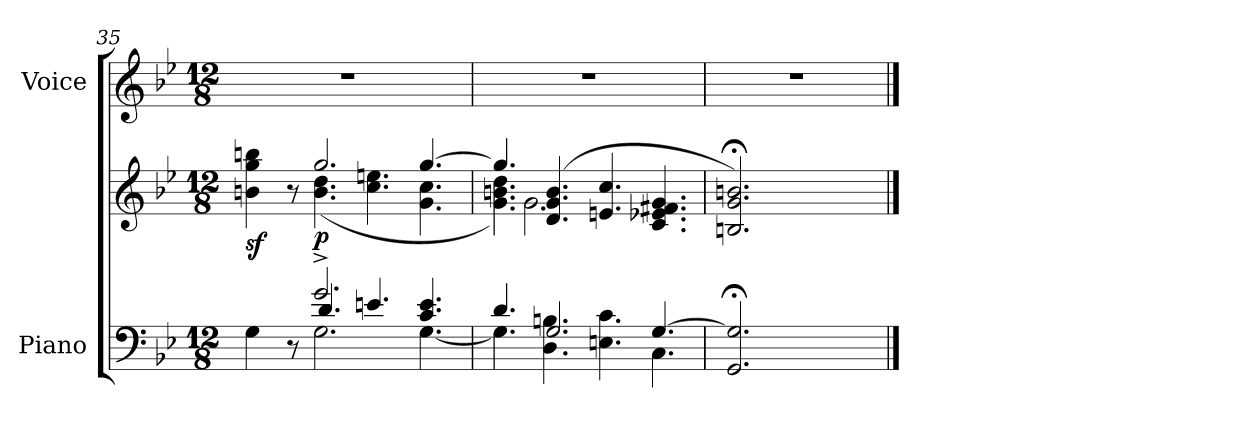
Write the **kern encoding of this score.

**kern	**kern	**dynam	**kern
*part2	*part2	*part2	*part1
*staff3	*staff2	*staff2/3	*staff1
*I"Piano	*	*	*I"Voice
*I'Pno	*	*	*
*clefF4	*clefG2	*	*clefG2
*k[b-e-]	*k[b-e-]	*	*k[b-e-]
*M12/8	*M12/8	*	*M12/8
=35	=35	=35	=35
*^	*^	*	*
*	*^	*	*	*	*
!	!	!	!	!	!LO:DY:b	!
4G\	4.ryy	4.ryy	4bn\ 4gg\ 4bbn\	4.ryy	sf	1.r
8r	.	.	8r	.	.	.
!	!	!	!	!	!LO:DY:b	!
2.g^/	2.G\	4.d/	2.gg/	(4.b\ 4.dd\	p	.
.	.	4.en/	.	4.cc\ 4.een\	.	.
4.c/ 4.e/	[4.G\	4.ryy	[4.gg/	4.g\ 4.cc\	.	.
*	*v	*v	*	*	*	*
=36	=36	=36	=36	=36	=36
4.d/	4.G\]	4.gg/]	4.g\ 4.bn\ 4.dd\)	.	1.r
2.G/	4.D\ 4.Bn\	(4.d/ 4.g/ 4.b/	2.g\	.	.
.	4.En\ 4.c\	4.en/ 4.cc/	.	.	.
[4.G/	4.C\	4.c/ 4.e-X/ 4.f#X/ 4.g/	4.ryy	.	.
*v	*v	*	*	*	*
*	*v	*v	*	*
=37	=37	=37	=37
2.GG/;< 2.G/];<	2.Bn/;< 2.g/;< 2.bn/;<)	.	1.r
2.ryy	2.ryy	.	.
==	==	==	==
*-	*-	*-	*-
